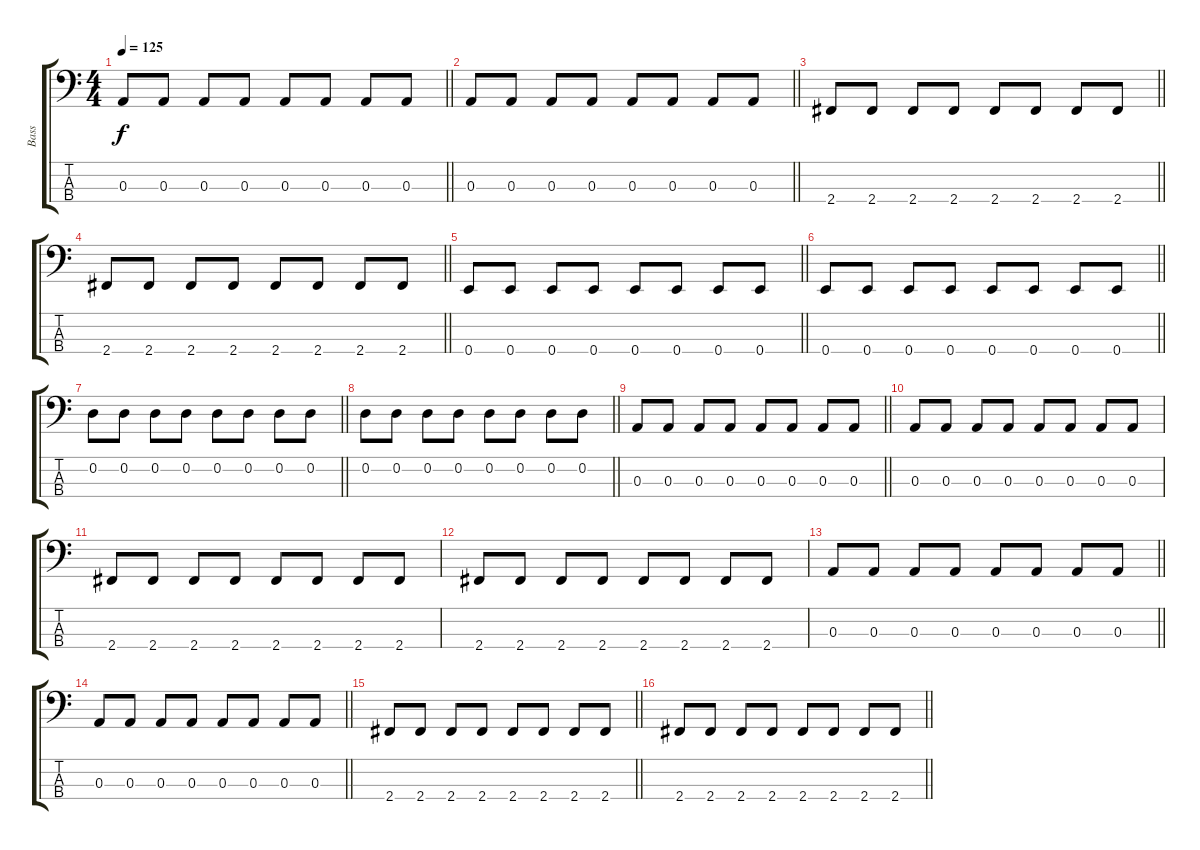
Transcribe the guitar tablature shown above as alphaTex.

\track ("Bass" "Bass") {instrument electricbassfinger}
\staff {score tabs}
\tuning (G2 D2 A1 E1) {hide}
\ts (4 4)
\tempo 125
\clef f4
\barLineRight lightlight
\ks c
0.3.8{dy f} 0.3.8 0.3.8 0.3.8 0.3.8 0.3.8 0.3.8 0.3.8 |
\barLineRight lightlight
0.3.8 0.3.8 0.3.8 0.3.8 0.3.8 0.3.8 0.3.8 0.3.8 |
\barLineRight lightlight
2.4.8 2.4.8 2.4.8 2.4.8 2.4.8 2.4.8 2.4.8 2.4.8 |
\barLineRight lightlight
2.4.8 2.4.8 2.4.8 2.4.8 2.4.8 2.4.8 2.4.8 2.4.8 |
\barLineRight lightlight
0.4.8 0.4.8 0.4.8 0.4.8 0.4.8 0.4.8 0.4.8 0.4.8 |
\barLineRight lightlight
0.4.8 0.4.8 0.4.8 0.4.8 0.4.8 0.4.8 0.4.8 0.4.8 |
\barLineRight lightlight
0.2.8 0.2.8 0.2.8 0.2.8 0.2.8 0.2.8 0.2.8 0.2.8 |
\barLineRight lightlight
0.2.8 0.2.8 0.2.8 0.2.8 0.2.8 0.2.8 0.2.8 0.2.8 |
\barLineRight lightlight
0.3.8 0.3.8 0.3.8 0.3.8 0.3.8 0.3.8 0.3.8 0.3.8 |
0.3.8 0.3.8 0.3.8 0.3.8 0.3.8 0.3.8 0.3.8 0.3.8 |
2.4.8 2.4.8 2.4.8 2.4.8 2.4.8 2.4.8 2.4.8 2.4.8 |
2.4.8 2.4.8 2.4.8 2.4.8 2.4.8 2.4.8 2.4.8 2.4.8 |
\barLineRight lightlight
0.3.8 0.3.8 0.3.8 0.3.8 0.3.8 0.3.8 0.3.8 0.3.8 |
\barLineRight lightlight
0.3.8 0.3.8 0.3.8 0.3.8 0.3.8 0.3.8 0.3.8 0.3.8 |
\barLineRight lightlight
2.4.8 2.4.8 2.4.8 2.4.8 2.4.8 2.4.8 2.4.8 2.4.8 |
\barLineRight lightlight
2.4.8 2.4.8 2.4.8 2.4.8 2.4.8 2.4.8 2.4.8 2.4.8
